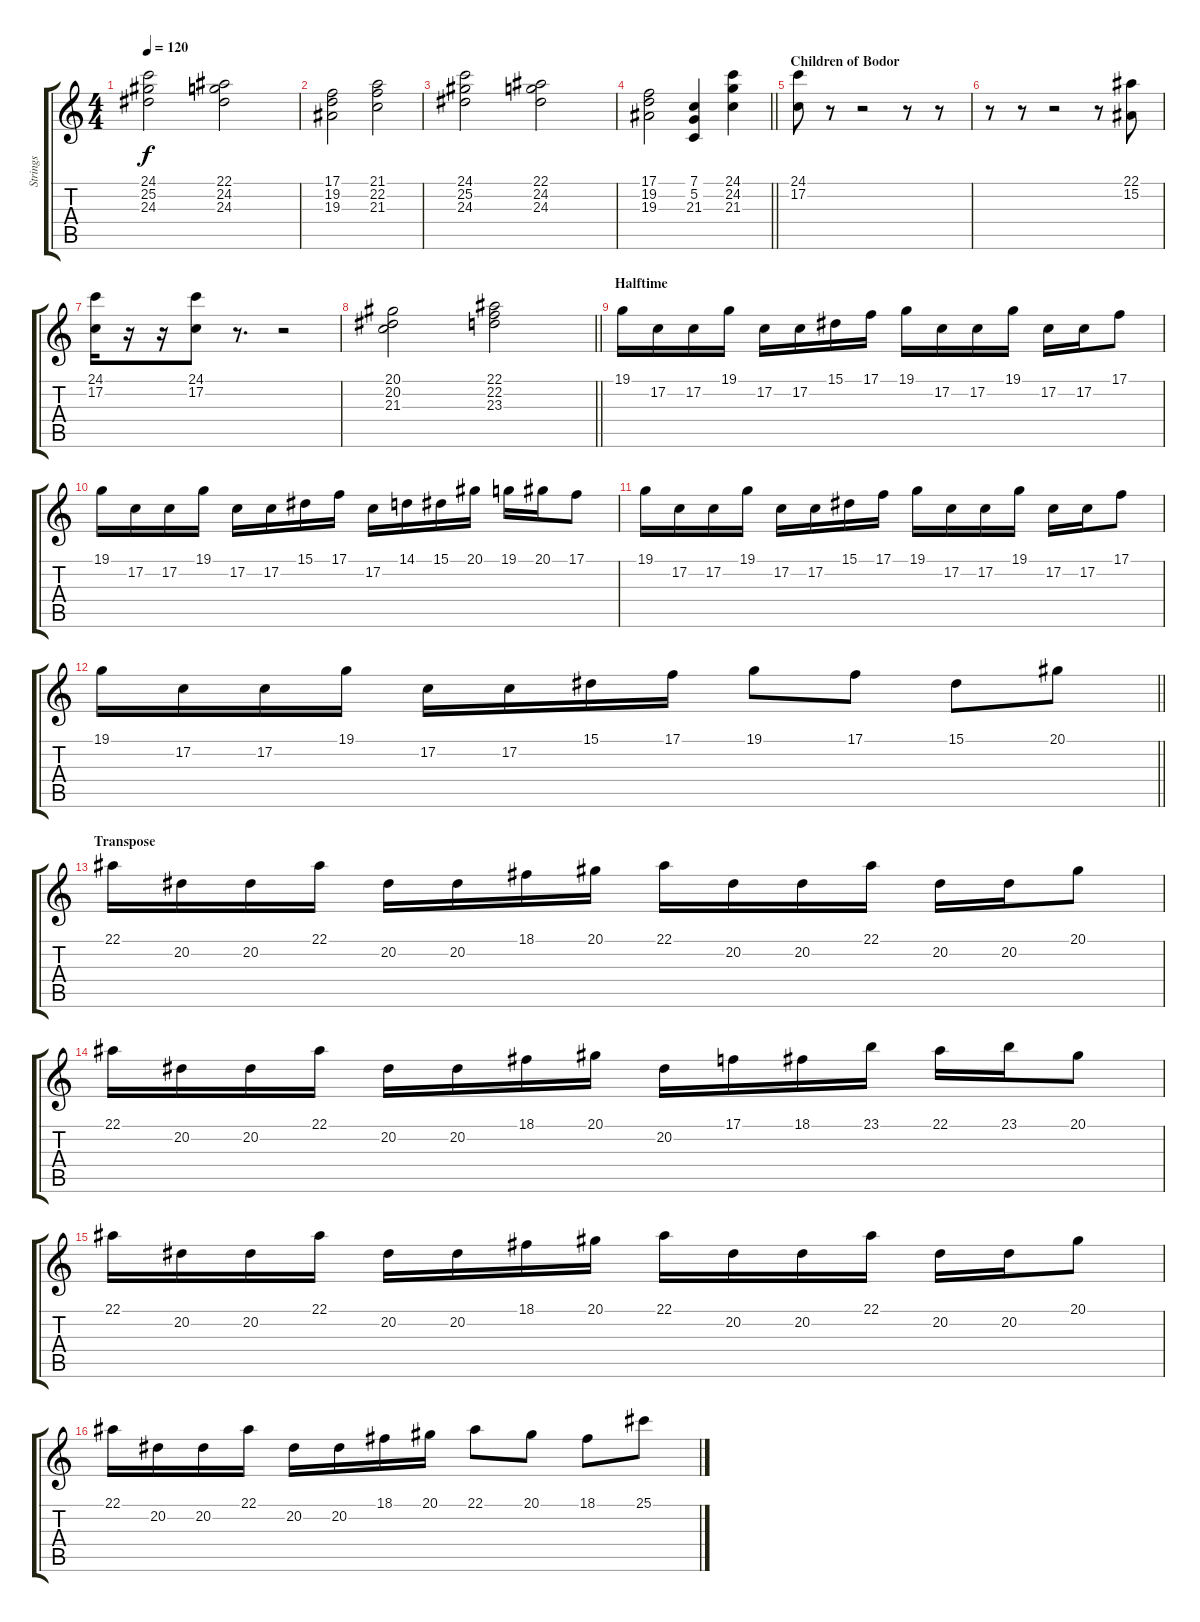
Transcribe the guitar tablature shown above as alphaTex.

\track ("Strings" "Strings") {instrument stringensemble1}
\staff {score tabs}
\tuning (C4 G3 Eb3 Bb2 F2 C2) {hide}
\ts (4 4)
\tempo 120
\clef g2
\ks c
(24.1 25.2 24.3).2{dy f} (22.1 24.2 24.3).2 |
(17.1 19.2 19.3).2 (21.1 22.2 21.3).2 |
(24.1 25.2 24.3).2 (22.1 24.2 24.3).2 |
\barLineRight lightlight
(17.1 19.2 19.3).2 (7.1 5.2 21.3).4 (24.1 24.2 21.3).4 |
\section ("" "Children of Bodor")
(24.1 17.2).8 r.8 r.2 r.8 r.8 |
r.8 r.8 r.2 r.8 (22.1 15.2).8 |
(24.1 17.2).16 r.16 r.16 (24.1 17.2).8 r.8{d} r.2 |
\barLineRight lightlight
(20.1 20.2 21.3).2 (22.1 22.2 23.3).2 |
\section ("" "Halftime")
19.1.16 17.2.16 17.2.16 19.1.16 17.2.16 17.2.16 15.1.16 17.1.16 19.1.16 17.2.16 17.2.16 19.1.16 17.2.16 17.2.16 17.1.8 |
19.1.16 17.2.16 17.2.16 19.1.16 17.2.16 17.2.16 15.1.16 17.1.16 17.2.16 14.1.16 15.1.16 20.1.16 19.1.16 20.1.16 17.1.8 |
19.1.16 17.2.16 17.2.16 19.1.16 17.2.16 17.2.16 15.1.16 17.1.16 19.1.16 17.2.16 17.2.16 19.1.16 17.2.16 17.2.16 17.1.8 |
\barLineRight lightlight
19.1.16 17.2.16 17.2.16 19.1.16 17.2.16 17.2.16 15.1.16 17.1.16 19.1.8 17.1.8 15.1.8 20.1.8 |
\section ("" "Transpose")
22.1.16 20.2.16 20.2.16 22.1.16 20.2.16 20.2.16 18.1.16 20.1.16 22.1.16 20.2.16 20.2.16 22.1.16 20.2.16 20.2.16 20.1.8 |
22.1.16 20.2.16 20.2.16 22.1.16 20.2.16 20.2.16 18.1.16 20.1.16 20.2.16 17.1.16 18.1.16 23.1.16 22.1.16 23.1.16 20.1.8 |
22.1.16 20.2.16 20.2.16 22.1.16 20.2.16 20.2.16 18.1.16 20.1.16 22.1.16 20.2.16 20.2.16 22.1.16 20.2.16 20.2.16 20.1.8 |
22.1.16 20.2.16 20.2.16 22.1.16 20.2.16 20.2.16 18.1.16 20.1.16 22.1.8 20.1.8 18.1.8 25.1.8
